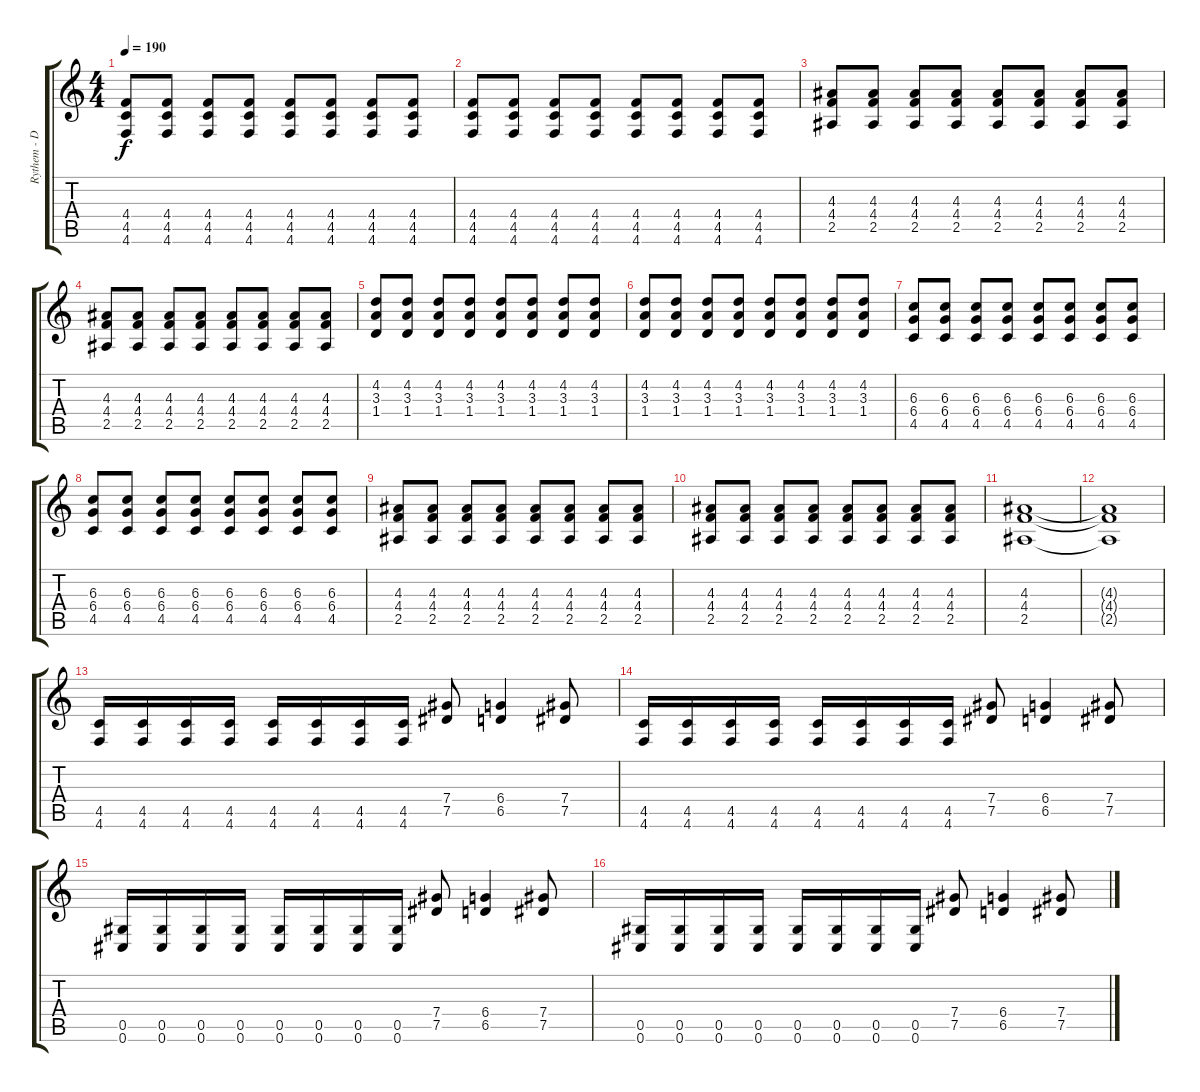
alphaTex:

\track ("Rythem - Dustin" "Rythem - D") {instrument distortionguitar}
\staff {score tabs}
\tuning (Eb4 Bb3 Gb3 Db3 Ab2 Db2) {hide}
\ts (4 4)
\tempo 190
\clef g2
\ks c
(4.4 4.5 4.6).8{dy f} (4.4 4.5 4.6).8 (4.4 4.5 4.6).8 (4.4 4.5 4.6).8 (4.4 4.5 4.6).8 (4.4 4.5 4.6).8 (4.4 4.5 4.6).8 (4.4 4.5 4.6).8 |
(4.4 4.5 4.6).8 (4.4 4.5 4.6).8 (4.4 4.5 4.6).8 (4.4 4.5 4.6).8 (4.4 4.5 4.6).8 (4.4 4.5 4.6).8 (4.4 4.5 4.6).8 (4.4 4.5 4.6).8 |
(4.3 4.4 2.5).8 (4.3 4.4 2.5).8 (4.3 4.4 2.5).8 (4.3 4.4 2.5).8 (4.3 4.4 2.5).8 (4.3 4.4 2.5).8 (4.3 4.4 2.5).8 (4.3 4.4 2.5).8 |
(4.3 4.4 2.5).8 (4.3 4.4 2.5).8 (4.3 4.4 2.5).8 (4.3 4.4 2.5).8 (4.3 4.4 2.5).8 (4.3 4.4 2.5).8 (4.3 4.4 2.5).8 (4.3 4.4 2.5).8 |
(4.2 3.3 1.4).8 (4.2 3.3 1.4).8 (4.2 3.3 1.4).8 (4.2 3.3 1.4).8 (4.2 3.3 1.4).8 (4.2 3.3 1.4).8 (4.2 3.3 1.4).8 (4.2 3.3 1.4).8 |
(4.2 3.3 1.4).8 (4.2 3.3 1.4).8 (4.2 3.3 1.4).8 (4.2 3.3 1.4).8 (4.2 3.3 1.4).8 (4.2 3.3 1.4).8 (4.2 3.3 1.4).8 (4.2 3.3 1.4).8 |
(6.3 6.4 4.5).8 (6.3 6.4 4.5).8 (6.3 6.4 4.5).8 (6.3 6.4 4.5).8 (6.3 6.4 4.5).8 (6.3 6.4 4.5).8 (6.3 6.4 4.5).8 (6.3 6.4 4.5).8 |
(6.3 6.4 4.5).8 (6.3 6.4 4.5).8 (6.3 6.4 4.5).8 (6.3 6.4 4.5).8 (6.3 6.4 4.5).8 (6.3 6.4 4.5).8 (6.3 6.4 4.5).8 (6.3 6.4 4.5).8 |
(4.3 4.4 2.5).8 (4.3 4.4 2.5).8 (4.3 4.4 2.5).8 (4.3 4.4 2.5).8 (4.3 4.4 2.5).8 (4.3 4.4 2.5).8 (4.3 4.4 2.5).8 (4.3 4.4 2.5).8 |
(4.3 4.4 2.5).8 (4.3 4.4 2.5).8 (4.3 4.4 2.5).8 (4.3 4.4 2.5).8 (4.3 4.4 2.5).8 (4.3 4.4 2.5).8 (4.3 4.4 2.5).8 (4.3 4.4 2.5).8 |
(4.3 4.4 2.5).1 |
(4.3{t} 4.4{t} 2.5{t}).1 |
(4.5 4.6).16 (4.5 4.6).16 (4.5 4.6).16 (4.5 4.6).16 (4.5 4.6).16 (4.5 4.6).16 (4.5 4.6).16 (4.5 4.6).16 (7.4 7.5).8 (6.4 6.5).4 (7.4 7.5).8 |
(4.5 4.6).16 (4.5 4.6).16 (4.5 4.6).16 (4.5 4.6).16 (4.5 4.6).16 (4.5 4.6).16 (4.5 4.6).16 (4.5 4.6).16 (7.4 7.5).8 (6.4 6.5).4 (7.4 7.5).8 |
(0.5 0.6).16 (0.5 0.6).16 (0.5 0.6).16 (0.5 0.6).16 (0.5 0.6).16 (0.5 0.6).16 (0.5 0.6).16 (0.5 0.6).16 (7.4 7.5).8 (6.4 6.5).4 (7.4 7.5).8 |
(0.5 0.6).16 (0.5 0.6).16 (0.5 0.6).16 (0.5 0.6).16 (0.5 0.6).16 (0.5 0.6).16 (0.5 0.6).16 (0.5 0.6).16 (7.4 7.5).8 (6.4 6.5).4 (7.4 7.5).8
